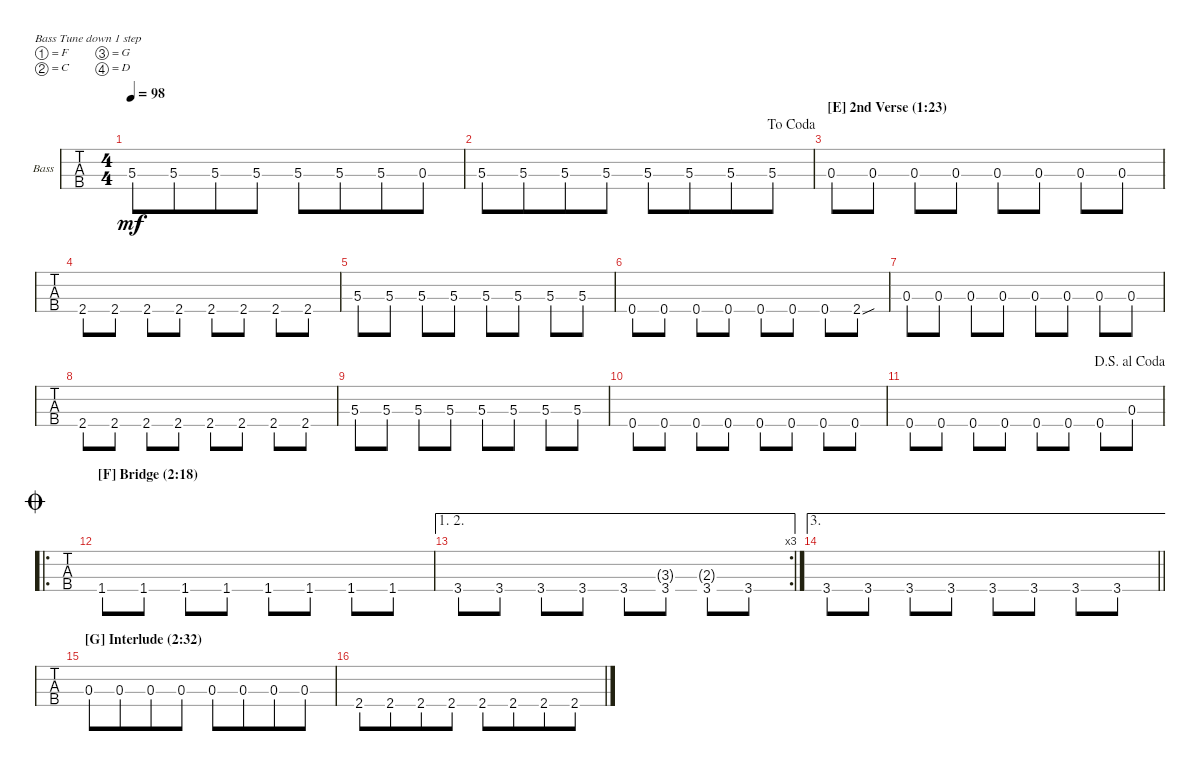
\defaultSystemsLayout 4
\bracketExtendMode groupsimilarinstruments
\firstSystemTrackNameOrientation horizontal
\otherSystemsTrackNameOrientation horizontal
\track ("Bass" "Bass") {instrument electricbassfinger}
\staff {tabs}
\tuning (F2 C2 G1 D1)
\ts (4 4)
\tempo 98
\clef f4
\ks c
5.3.8{dy mf beam merge} 5.3.8{beam merge} 5.3.8{beam merge} 5.3.8{beam split} 5.3.8{beam merge} 5.3.8{beam merge} 5.3.8{beam merge} 0.3.8{beam merge} |
\jump dacoda
5.3{ac}.8{beam merge} 5.3.8{beam merge} 5.3{ac}.8{beam merge} 5.3.8{beam split} 5.3{ac}.8{beam merge} 5.3.8{beam merge} 5.3{ac}.8{beam merge} 5.3.8 |
\section ("E" "2nd Verse (1:23)")
0.3.8 0.3.8 0.3.8 0.3.8 0.3.8 0.3.8 0.3.8 0.3.8 |
2.4.8 2.4.8 2.4.8 2.4.8 2.4.8 2.4.8 2.4.8 2.4.8 |
5.3.8 5.3.8 5.3.8 5.3.8 5.3.8 5.3.8 5.3.8 5.3.8 |
0.4.8 0.4.8 0.4.8 0.4.8 0.4.8 0.4.8 0.4.8 2.4{sou}.8 |
0.3.8 0.3.8 0.3.8 0.3.8 0.3.8 0.3.8 0.3.8 0.3.8 |
2.4.8 2.4.8 2.4.8 2.4.8 2.4.8 2.4.8 2.4.8 2.4.8 |
5.3.8 5.3.8 5.3.8 5.3.8 5.3.8 5.3.8 5.3.8 5.3.8 |
0.4.8 0.4.8 0.4.8 0.4.8 0.4.8 0.4.8 0.4.8 0.4.8 |
\jump dalsegnoalcoda
0.4.8 0.4.8 0.4.8 0.4.8 0.4.8 0.4.8 0.4.8 0.3.8 |
\ro
\section ("F" "Bridge (2:18)")
\jump coda
1.4.8 1.4.8 1.4.8 1.4.8 1.4.8 1.4.8 1.4.8 1.4.8 |
\ae (1 2)
\rc 3
3.4.8 3.4.8 3.4.8 3.4.8 3.4.8 (3.4 3.3{g}).8 (3.4 2.3{g}).8 3.4.8 |
\ae 3
\barLineRight lightlight
3.4.8 3.4.8 3.4.8 3.4.8 3.4.8 3.4.8 3.4.8 3.4.8 |
\section ("G" "Interlude (2:32)")
0.3.8{beam merge} 0.3.8{beam merge} 0.3.8{beam merge} 0.3.8{beam split} 0.3.8{beam merge} 0.3.8{beam merge} 0.3.8{beam merge} 0.3.8{beam merge} |
2.4.8{beam merge} 2.4.8{beam merge} 2.4.8{beam merge} 2.4.8{beam split} 2.4.8{beam merge} 2.4.8{beam merge} 2.4.8{beam merge} 2.4.8{beam merge}
